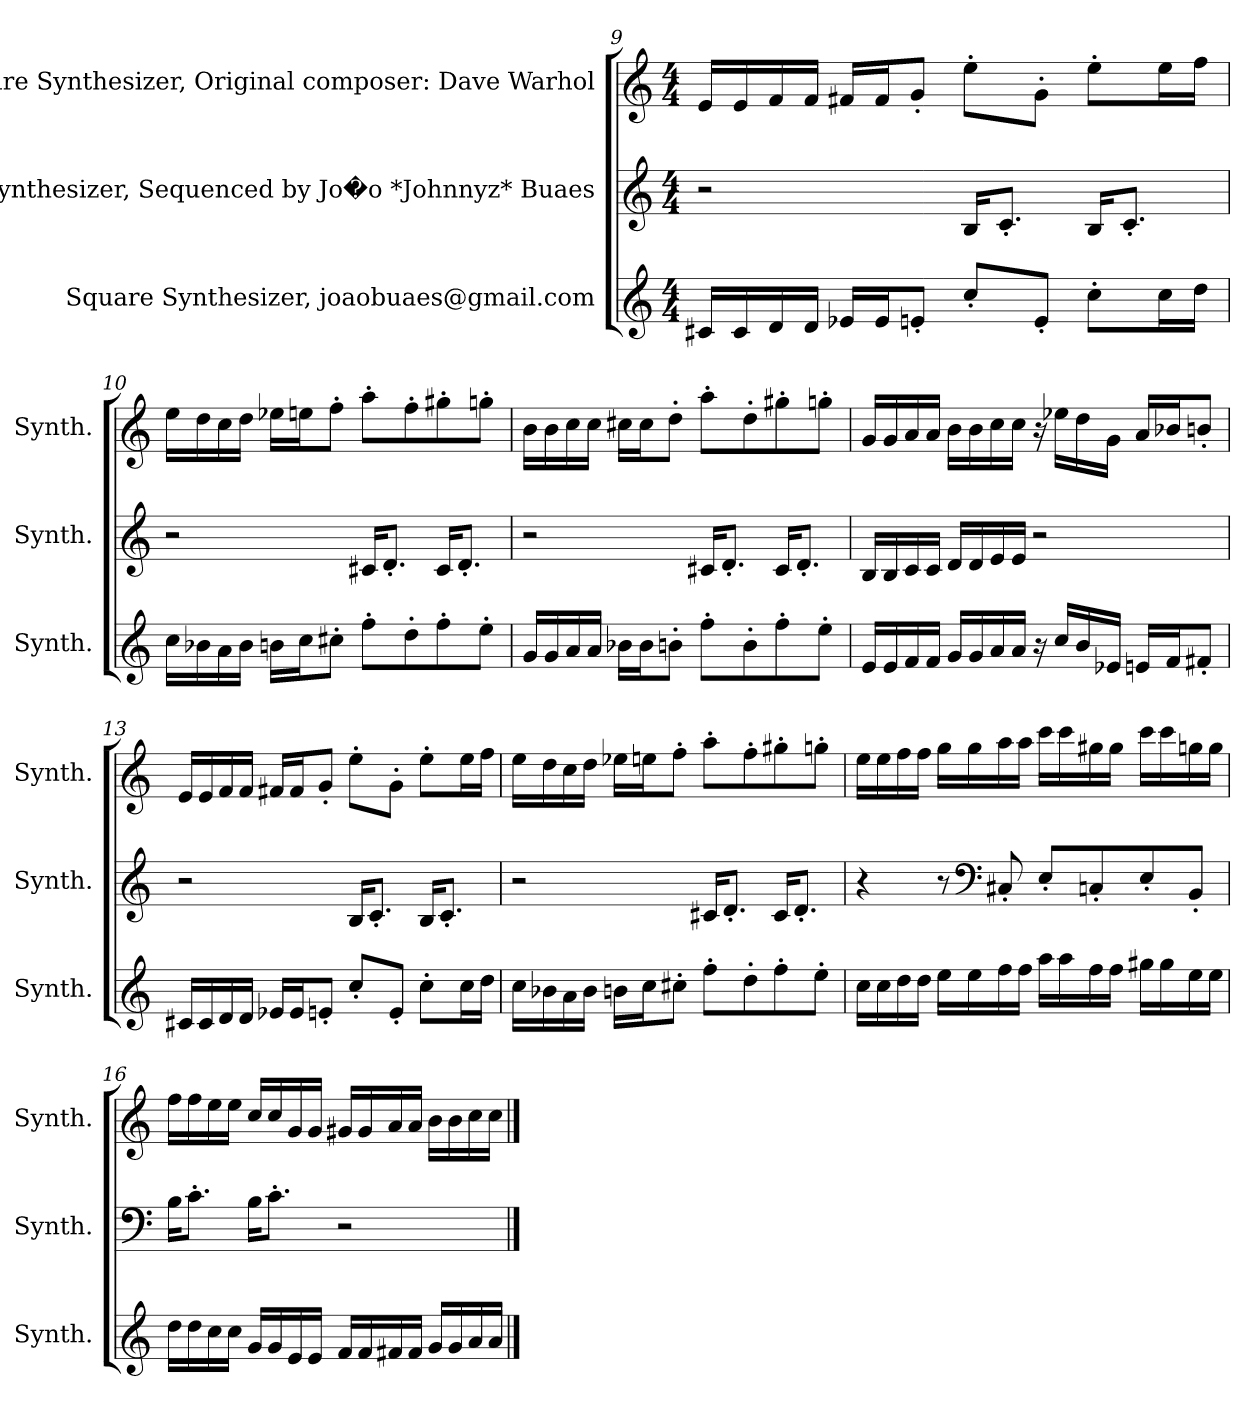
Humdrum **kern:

**kern	**kern	**kern
*part3	*part2	*part1
*staff3	*staff2	*staff1
*I"Square Synthesizer, joaobuaes@gmail.com	*I"Square Synthesizer, Sequenced by Jo�o *Johnnyz* Buaes	*I"Square Synthesizer, Original composer: Dave Warhol
*I'Synth.	*I'Synth.	*I'Synth.
*clefG2	*clefG2	*clefG2
*k[]	*k[]	*k[]
*M4/4	*M4/4	*M4/4
=9	=9	=9
16c#X/LL	2r	16e/LL
16c#/	.	16e/
16d/	.	16f/
16d/JJ	.	16f/JJ
16e-X/LL	.	16f#X/LL
16e-/J	.	16f#/J
8en'/J	.	8g'/J
8cc'/L	16B/KL	8ee'\L
.	8.c'/J	.
8e'/J	.	8g'\J
8cc'\L	16B/KL	8ee'\L
.	8.c'/J	.
16cc\L	.	16ee\L
16dd\JJ	.	16ff\JJ
!!LO:LB:g=z
=10	=10	=10
16cc\LL	2r	16ee\LL
16b-X\	.	16dd\
16a\	.	16cc\
16b-\JJ	.	16dd\JJ
16bn\LL	.	16ee-X\LL
16cc\J	.	16een\J
8cc#X'\J	.	8ff'\J
8ff'\L	16c#X/KL	8aa'\L
.	8.d'/J	.
8dd'\	.	8ff'\
8ff'\	16c#/KL	8gg#X'\
.	8.d'/J	.
8ee'\J	.	8ggn'\J
=11	=11	=11
16g/LL	2r	16b\LL
16g/	.	16b\
16a/	.	16cc\
16a/JJ	.	16cc\JJ
16b-X\LL	.	16cc#X\LL
16b-\J	.	16cc#\J
8bn'\J	.	8dd'\J
8ff'\L	16c#X/KL	8aa'\L
.	8.d'/J	.
8b'\	.	8dd'\
8ff'\	16c#/KL	8gg#X'\
.	8.d'/J	.
8ee'\J	.	8ggn'\J
!!LO:LB:g=z
=12	=12	=12
16e/LL	16B/LL	16g/LL
16e/	16B/	16g/
16f/	16c/	16a/
16f/JJ	16c/JJ	16a/JJ
16g/LL	16d/LL	16b\LL
16g/	16d/	16b\
16a/	16e/	16cc\
16a/JJ	16e/JJ	16cc\JJ
16r	2r	16r
16cc/LL	.	16ee-X\LL
16b/	.	16dd\
16e-X/JJ	.	16g\JJ
16en/LL	.	16a/LL
16f/J	.	16b-X/J
8f#X'/J	.	8bn'/J
=13	=13	=13
16c#X/LL	2r	16e/LL
16c#/	.	16e/
16d/	.	16f/
16d/JJ	.	16f/JJ
16e-X/LL	.	16f#X/LL
16e-/J	.	16f#/J
8en'/J	.	8g'/J
8cc'/L	16B/KL	8ee'\L
.	8.c'/J	.
8e'/J	.	8g'\J
8cc'\L	16B/KL	8ee'\L
.	8.c'/J	.
16cc\L	.	16ee\L
16dd\JJ	.	16ff\JJ
!!LO:LB:g=z
=14	=14	=14
16cc\LL	2r	16ee\LL
16b-X\	.	16dd\
16a\	.	16cc\
16b-\JJ	.	16dd\JJ
16bn\LL	.	16ee-X\LL
16cc\J	.	16een\J
8cc#X'\J	.	8ff'\J
8ff'\L	16c#X/KL	8aa'\L
.	8.d'/J	.
8dd'\	.	8ff'\
8ff'\	16c#/KL	8gg#X'\
.	8.d'/J	.
8ee'\J	.	8ggn'\J
=15	=15	=15
16cc\LL	4r	16ee\LL
16cc\	.	16ee\
16dd\	.	16ff\
16dd\JJ	.	16ff\JJ
16ee\LL	8r	16gg\LL
16ee\	.	16gg\
*	*clefF4	*
16ff\	8C#X'/	16aa\
16ff\JJ	.	16aa\JJ
16aa\LL	8E'/L	16ccc\LL
16aa\	.	16ccc\
16ff\	8Cn'/	16gg#X\
16ff\JJ	.	16gg#\JJ
16gg#X\LL	8E'/	16ccc\LL
16gg#\	.	16ccc\
16ee\	8BB'/J	16ggn\
16ee\JJ	.	16gg\JJ
!!LO:PB:g=z
=16	=16	=16
16dd\LL	16B\KL	16ff\LL
16dd\	8.c'\J	16ff\
16cc\	.	16ee\
16cc\JJ	.	16ee\JJ
16g/LL	16B\KL	16cc/LL
16g/	8.c'\J	16cc/
16e/	.	16g/
16e/JJ	.	16g/JJ
16f/LL	2r	16g#X/LL
16f/	.	16g#/
16f#X/	.	16a/
16f#/JJ	.	16a/JJ
16g/LL	.	16b\LL
16g/	.	16b\
16a/	.	16cc\
16a/JJ	.	16cc\JJ
==	==	==
*-	*-	*-
